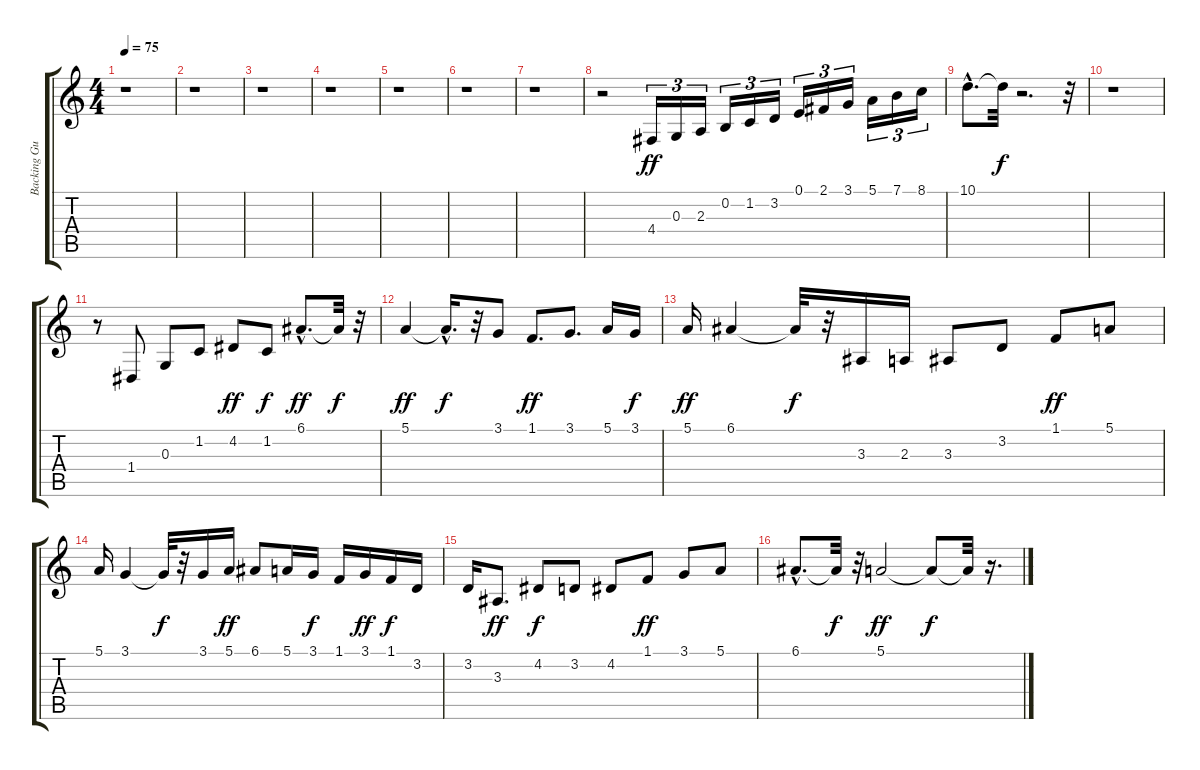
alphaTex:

\track ("Backing Guitar 2" "Backing Gu") {instrument stringensemble1}
\staff {score tabs}
\tuning (E4 B3 G3 D3 A2 E2) {hide}
\ts (4 4)
\tempo 75
\clef g2
\ks c
r.1{dy f} |
r.1 |
r.1 |
r.1 |
r.1 |
r.1 |
r.1 |
r.2 4.4.16{tu (3 2) dy ff volume 12 balance 11 instrument distortionguitar} 0.3.16{tu (3 2)} 2.3.16{tu (3 2)} 0.2.16{tu (3 2)} 1.2.16{tu (3 2)} 3.2.16{tu (3 2)} 0.1.16{tu (3 2)} 2.1.16{tu (3 2)} 3.1.16{tu (3 2)} 5.1.16{tu (3 2)} 7.1.16{tu (3 2)} 8.1.16{tu (3 2)} |
10.1{hac}.8{d} 10.1{t}.32{dy f} r.2{d} r.32 |
r.1 |
r.8 1.4.8 0.3.8 1.2.8 4.2.8{dy ff} 1.2.8{dy f} 6.1{hac}.8{d dy ff} 6.1{t}.32{dy f} r.32 |
5.1.4{dy ff} 5.1{hac t}.16{d dy f} r.32 3.1.8 1.1.8{d dy ff} 3.1.8{d} 5.1.16 3.1.16{dy f} |
5.1.16{dy ff} 6.1.4 6.1{t}.32{dy f} r.32 3.3.16 2.3.16 3.3.8 3.2.8 1.1.8{dy ff} 5.1.8 |
5.1.16 3.1.4 3.1{t}.32{dy f} r.32 3.1.16 5.1.16{dy ff} 6.1.8 5.1.16 3.1.16{dy f} 1.1.16 3.1.16{dy ff} 1.1.16{dy f} 3.2.16 |
3.2.16 3.3.8{d dy ff} 4.2.8{dy f} 3.2.8 4.2.8 1.1.8{dy ff} 3.1.8 5.1.8 |
6.1{hac}.8{d} 6.1{t}.32{dy f} r.32 5.1.2{dy ff} 5.1{t}.8{dy f} 5.1{t}.32 r.16{d}
